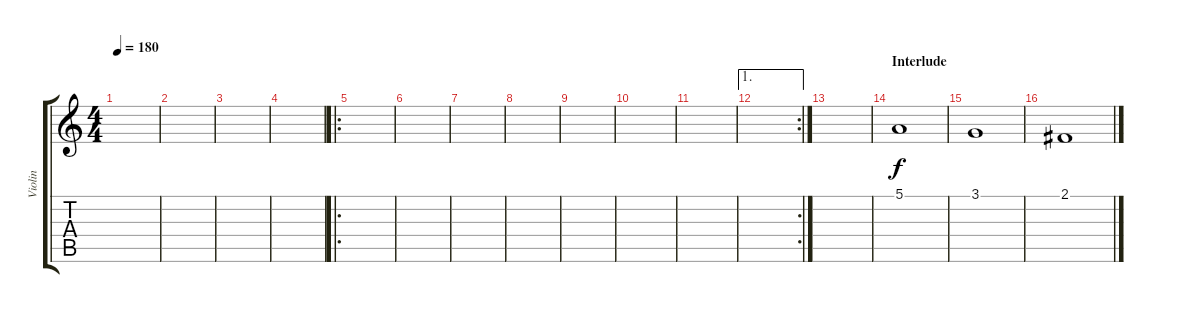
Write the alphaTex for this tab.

\track ("Violin" "Violin") {instrument violin}
\staff {score tabs}
\tuning (E4 B3 G3 D3 A2 E2) {hide}
\ts (4 4)
\tempo 180
\clef g2
\ks c
|
|
|
|
\ro
|
|
|
|
|
|
|
\ae 1
\rc 2
|
|
\section ("" "Interlude")
5.1.1{instrument whistle} |
3.1.1 |
2.1.1
